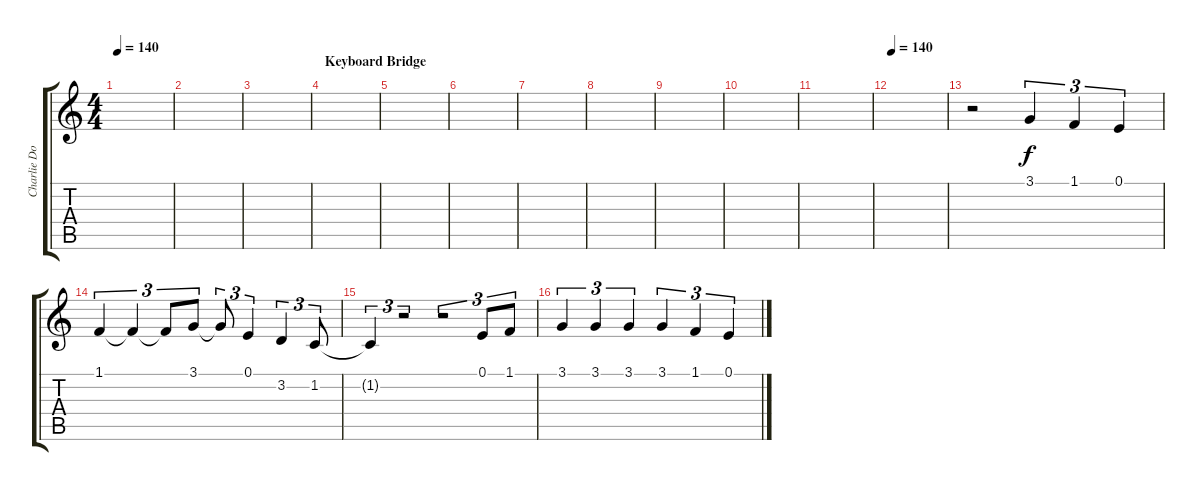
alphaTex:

\track ("Charlie Dominici Vocals" "Charlie Do") {instrument lead6voice}
\staff {score tabs}
\tuning (E4 B3 G3 D3 A2 E2) {hide}
\ts (4 4)
\tempo 140
\clef g2
\ks c
|
|
|
\section ("" "Keyboard Bridge")
|
|
|
|
|
|
|
|
\tempo 140
|
r.2 3.1.4{tu (3 2)} 1.1.4{tu (3 2)} 0.1.4{tu (3 2)} |
1.1.4{tu (3 2)} 1.1{t}.4{tu (3 2)} 1.1{t}.8{tu (3 2)} 3.1.8{tu (3 2)} 3.1{t}.8{tu (3 2)} 0.1.4{tu (3 2)} 3.2.4{tu (3 2)} 1.2.8{tu (3 2)} |
1.2{t}.4{tu (3 2)} r.2{tu (3 2)} r.2{tu (3 2)} 0.1.8{tu (3 2)} 1.1.8{tu (3 2)} |
3.1.4{tu (3 2)} 3.1.4{tu (3 2)} 3.1.4{tu (3 2)} 3.1.4{tu (3 2)} 1.1.4{tu (3 2)} 0.1.4{tu (3 2)}
